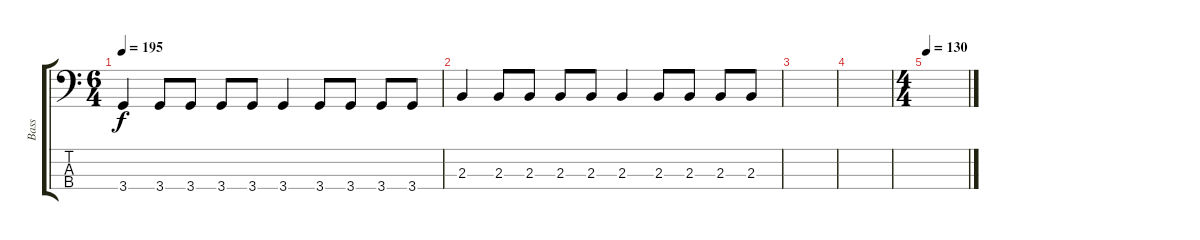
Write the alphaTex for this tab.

\track ("Bass" "Bass") {instrument electricbassfinger}
\staff {score tabs}
\tuning (G2 D2 A1 E1) {hide}
\ts (6 4)
\tempo 195
\clef f4
\ks c
3.4.4{dy f} 3.4.8 3.4.8 3.4.8 3.4.8 3.4.4 3.4.8 3.4.8 3.4.8 3.4.8 |
2.3.4 2.3.8 2.3.8 2.3.8 2.3.8 2.3.4 2.3.8 2.3.8 2.3.8 2.3.8 |
|
|
\ts (4 4)
\tempo 130
